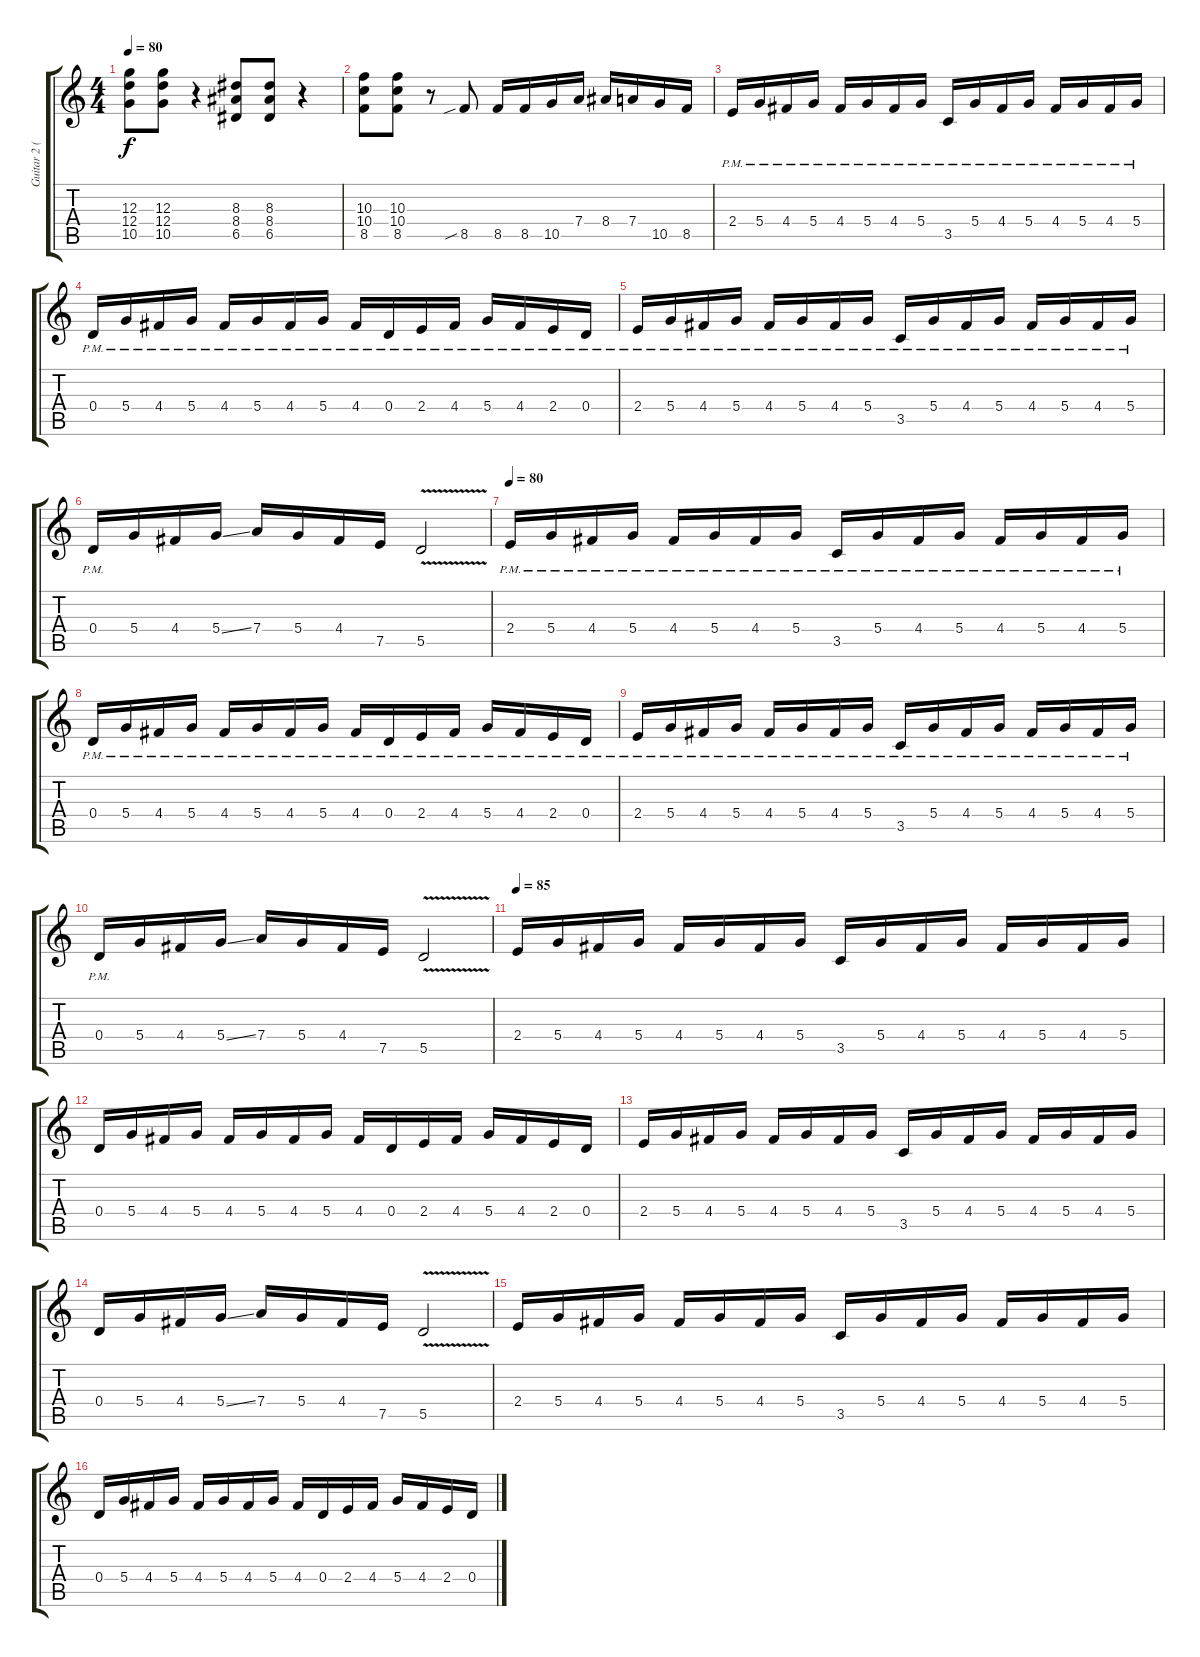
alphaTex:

\track ("Guitar 2 (Smith)" "Guitar 2 (") {instrument distortionguitar}
\staff {score tabs}
\tuning (E4 B3 G3 D3 A2 E2) {hide}
\ts (4 4)
\tempo 80
\clef g2
\ks c
(12.3 12.4 10.5).8{dy f} (12.3 12.4 10.5).8 r.4 (8.3 8.4 6.5).8 (8.3 8.4 6.5).8 r.4 |
(10.3 10.4 8.5).8 (10.3 10.4 8.5).8 r.8 8.5{sib}.8 8.5.16 8.5.16 10.5.16 7.4.16 8.4.16 7.4.16 10.5.16 8.5.16 |
2.4{pm}.16 5.4{pm}.16 4.4{pm}.16 5.4{pm}.16 4.4{pm}.16 5.4{pm}.16 4.4{pm}.16 5.4{pm}.16 3.5{pm}.16 5.4{pm}.16 4.4{pm}.16 5.4{pm}.16 4.4{pm}.16 5.4{pm}.16 4.4{pm}.16 5.4{pm}.16 |
0.4{pm}.16 5.4{pm}.16 4.4{pm}.16 5.4{pm}.16 4.4{pm}.16 5.4{pm}.16 4.4{pm}.16 5.4{pm}.16 4.4{pm}.16 0.4{pm}.16 2.4{pm}.16 4.4{pm}.16 5.4{pm}.16 4.4{pm}.16 2.4{pm}.16 0.4{pm}.16 |
2.4{pm}.16 5.4{pm}.16 4.4{pm}.16 5.4{pm}.16 4.4{pm}.16 5.4{pm}.16 4.4{pm}.16 5.4{pm}.16 3.5{pm}.16 5.4{pm}.16 4.4{pm}.16 5.4{pm}.16 4.4{pm}.16 5.4{pm}.16 4.4{pm}.16 5.4{pm}.16 |
0.4{pm}.16 5.4.16 4.4.16 5.4{ss}.16 7.4.16 5.4.16 4.4.16 7.5.16 5.5{v}.2 |
\tempo 80
2.4{pm}.16 5.4{pm}.16 4.4{pm}.16 5.4{pm}.16 4.4{pm}.16 5.4{pm}.16 4.4{pm}.16 5.4{pm}.16 3.5{pm}.16 5.4{pm}.16 4.4{pm}.16 5.4{pm}.16 4.4{pm}.16 5.4{pm}.16 4.4{pm}.16 5.4{pm}.16 |
0.4{pm}.16 5.4{pm}.16 4.4{pm}.16 5.4{pm}.16 4.4{pm}.16 5.4{pm}.16 4.4{pm}.16 5.4{pm}.16 4.4{pm}.16 0.4{pm}.16 2.4{pm}.16 4.4{pm}.16 5.4{pm}.16 4.4{pm}.16 2.4{pm}.16 0.4{pm}.16 |
2.4{pm}.16 5.4{pm}.16 4.4{pm}.16 5.4{pm}.16 4.4{pm}.16 5.4{pm}.16 4.4{pm}.16 5.4{pm}.16 3.5{pm}.16 5.4{pm}.16 4.4{pm}.16 5.4{pm}.16 4.4{pm}.16 5.4{pm}.16 4.4{pm}.16 5.4{pm}.16 |
0.4{pm}.16 5.4.16 4.4.16 5.4{ss}.16 7.4.16 5.4.16 4.4.16 7.5.16 5.5{v}.2 |
\tempo 85
2.4.16 5.4.16 4.4.16 5.4.16 4.4.16 5.4.16 4.4.16 5.4.16 3.5.16 5.4.16 4.4.16 5.4.16 4.4.16 5.4.16 4.4.16 5.4.16 |
0.4.16 5.4.16 4.4.16 5.4.16 4.4.16 5.4.16 4.4.16 5.4.16 4.4.16 0.4.16 2.4.16 4.4.16 5.4.16 4.4.16 2.4.16 0.4.16 |
2.4.16 5.4.16 4.4.16 5.4.16 4.4.16 5.4.16 4.4.16 5.4.16 3.5.16 5.4.16 4.4.16 5.4.16 4.4.16 5.4.16 4.4.16 5.4.16 |
0.4.16 5.4.16 4.4.16 5.4{ss}.16 7.4.16 5.4.16 4.4.16 7.5.16 5.5{v}.2 |
2.4.16 5.4.16 4.4.16 5.4.16 4.4.16 5.4.16 4.4.16 5.4.16 3.5.16 5.4.16 4.4.16 5.4.16 4.4.16 5.4.16 4.4.16 5.4.16 |
0.4.16 5.4.16 4.4.16 5.4.16 4.4.16 5.4.16 4.4.16 5.4.16 4.4.16 0.4.16 2.4.16 4.4.16 5.4.16 4.4.16 2.4.16 0.4.16
